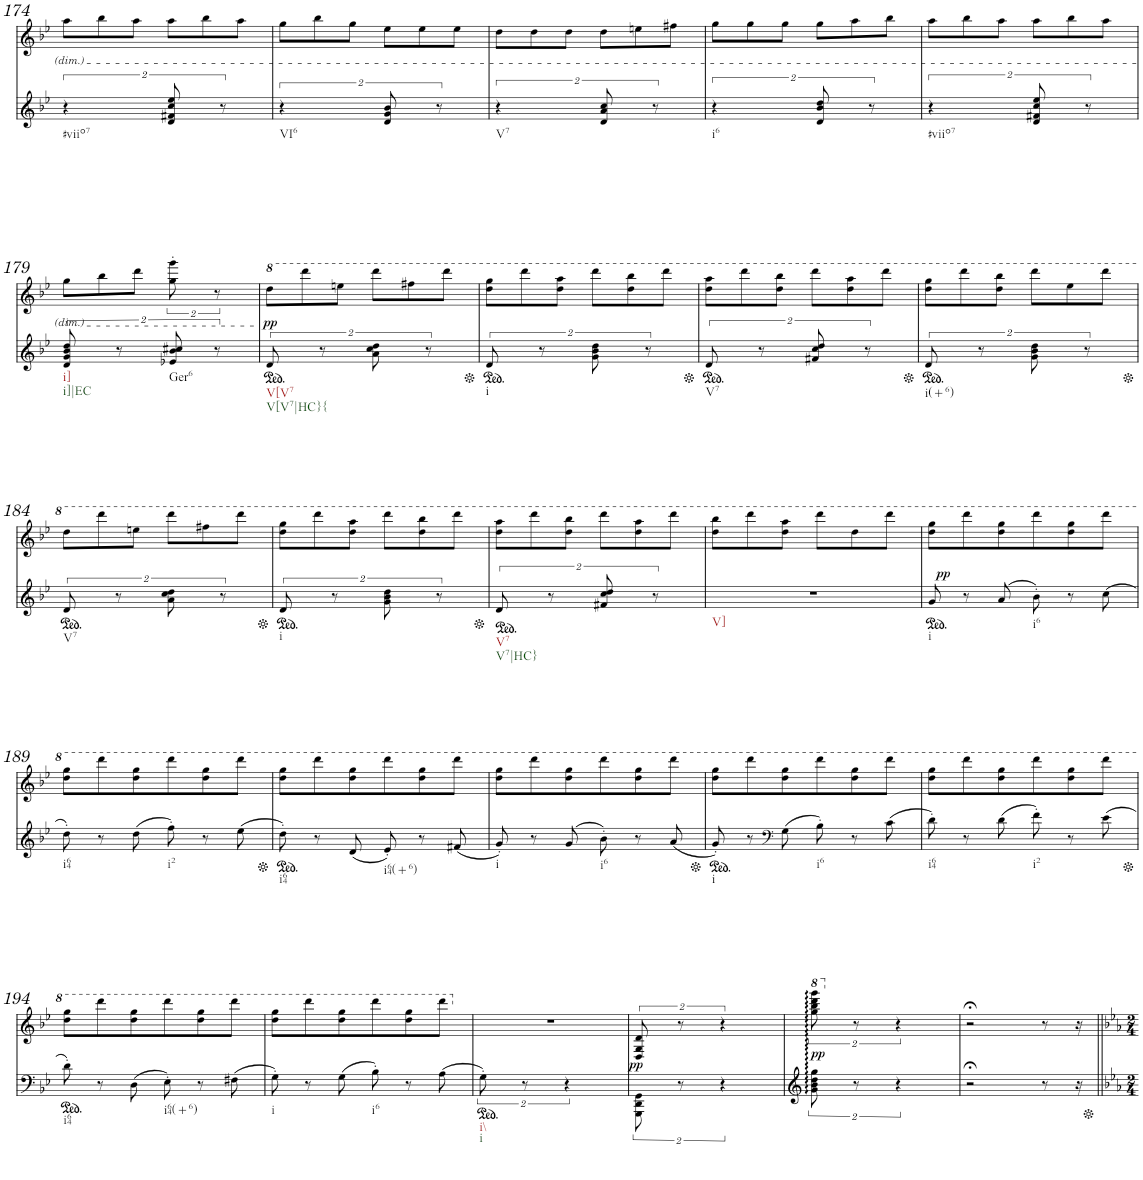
**kern	**kern	**dynam
*part1	*part1	*part1
*staff2	*staff1	*staff1/2
*I"Piano	*	*
*I'Pno.	*	*
!!LO:PB:g=z
*clefG2	*clefF4	*
*k[b-e-]	*k[b-e-]	*
*M6/8	*M6/8	*
=174	=174	=174
!LO:TX:b:t=#viio7	!	!
8%3r	8aa\L	.
.	8bb-\	.
.	8aa\J	.
16%3d/ 16%3f#X/ 16%3cc/ 16%3ee-/	8aa\L	.
.	8bb-\	.
16%3r	.	.
.	8aa\J	.
=175	=175	=175
!LO:TX:b:t=VI6	!	!
8%3r	8gg\L	.
.	8bb-\	.
.	8gg\J	.
16%3d/ 16%3g/ 16%3b-/	8ee-\L	.
.	8ee-\	.
16%3r	.	.
.	8ee-\J	.
=176	=176	=176
!LO:TX:b:t=V7	!	!
8%3r	8dd\L	.
.	8dd\	.
.	8dd\J	.
16%3d/ 16%3a/ 16%3cc/	8dd\L	.
.	8een\	.
16%3r	.	.
.	8ff#X\J	.
=177	=177	=177
!LO:TX:b:t=i6	!	!
8%3r	8gg\L	.
.	8gg\	.
.	8gg\J	.
16%3d/ 16%3b-/ 16%3dd/	8gg\L	.
.	8aa\	.
16%3r	.	.
.	8bb-\J	.
=178	=178	=178
!LO:TX:b:t=#viio7	!	!
8%3r	8aa\L	.
.	8bb-\	.
.	8aa\J	.
16%3d/ 16%3f#X/ 16%3cc/ 16%3ee-/	8aa\L	.
.	8bb-\	.
16%3r	.	.
.	8aa\J	.
!!LO:LB:g=z
=179	=179	=179
!LO:TX:b:t=i]	!	!
!LO:TX:b:t=i]|EC	!	!
16%3d/ 16%3g/ 16%3b-/ 16%3dd/	8gg\L	.
.	8bb-\	.
16%3r	.	.
.	8ddd\J	.
!LO:TX:b:t=Ger6	!	!
16%3e-X/ 16%3b-/ 16%3cc#X/	16%3gg\' 16%3ggg\'	.
16%3r	16%3r	.
=180	=180	=180
!LO:TX:b:t=V[V7	!	!
!LO:TX:b:t=V[V7|HC}{	!	!
!	!	!LO:DY:b
16%3d/	8ddd\L	pp
.	8dddd\	.
16%3r	.	.
.	8eeen\J	.
16%3a\ 16%3cc\ 16%3dd\	8dddd\L	.
.	8fff#X\	.
16%3r	.	.
.	8dddd\J	.
=181	=181	=181
!LO:TX:b:t=i	!	!
16%3d/	8ddd\ 8ggg\L	.
.	8dddd\	.
16%3r	.	.
.	8ddd\ 8aaa\J	.
16%3g\ 16%3b-\ 16%3dd\	8dddd\L	.
.	8ddd\ 8bbb-\	.
16%3r	.	.
.	8dddd\J	.
=182	=182	=182
!LO:TX:b:t=V7	!	!
16%3d/	8ddd\ 8aaa\L	.
.	8dddd\	.
16%3r	.	.
.	8ddd\ 8bbb-\J	.
16%3f#X/ 16%3cc/ 16%3dd/	8dddd\L	.
.	8ddd\ 8aaa\	.
16%3r	.	.
.	8dddd\J	.
=183	=183	=183
!LO:TX:b:t=i(+6)	!	!
16%3d/	8ddd\ 8ggg\L	.
.	8dddd\	.
16%3r	.	.
.	8ddd\ 8bbb-\J	.
16%3g\ 16%3b-\ 16%3dd\	8dddd\L	.
.	8eee-\	.
16%3r	.	.
.	8dddd\J	.
!!LO:LB:g=z
=184	=184	=184
!LO:TX:b:t=V7	!	!
16%3d/	8ddd\L	.
.	8dddd\	.
16%3r	.	.
.	8eeen\J	.
16%3a\ 16%3cc\ 16%3dd\	8dddd\L	.
.	8fff#X\	.
16%3r	.	.
.	8dddd\J	.
=185	=185	=185
!LO:TX:b:t=i	!	!
16%3d/	8ddd\ 8ggg\L	.
.	8dddd\	.
16%3r	.	.
.	8ddd\ 8aaa\J	.
16%3g\ 16%3b-\ 16%3dd\	8dddd\L	.
.	8ddd\ 8bbb-\	.
16%3r	.	.
.	8dddd\J	.
=186	=186	=186
!LO:TX:b:t=V7	!	!
!LO:TX:b:t=V7|HC}	!	!
16%3d/	8ddd\ 8aaa\L	.
.	8dddd\	.
16%3r	.	.
.	8ddd\ 8bbb-\J	.
16%3f#X/ 16%3cc/ 16%3dd/	8dddd\L	.
.	8ddd\ 8aaa\	.
16%3r	.	.
.	8dddd\J	.
=187	=187	=187
!LO:TX:b:t=V]	!	!
2.r	8ddd\ 8bbb-\L	.
.	8dddd\	.
.	8ddd\ 8aaa\J	.
.	8dddd\L	.
.	8ddd\	.
.	8dddd\J	.
=188	=188	=188
!LO:TX:b:t=i	!	!
!	!	!LO:DY:b
8g/	8ddd\ 8ggg\L	pp
8r	8dddd\	.
8a/	8ddd\ 8ggg\	.
!LO:TX:b:t=i6	!	!
8b-'\	8dddd\	.
8r	8ddd\ 8ggg\	.
8cc\	8dddd\J	.
!!LO:LB:g=z
=189	=189	=189
!LO:TX:b:t=i64	!	!
8dd'\	8ddd\ 8ggg\L	.
8r	8dddd\	.
8dd\	8ddd\ 8ggg\	.
!LO:TX:b:t=i2	!	!
8ff'\	8dddd\	.
8r	8ddd\ 8ggg\	.
8ee-\	8dddd\J	.
=190	=190	=190
!LO:TX:b:t=i64	!	!
8dd'\	8ddd\ 8ggg\L	.
8r	8dddd\	.
8d/	8ddd\ 8ggg\	.
!LO:TX:b:t=i64(+6)	!	!
8e-'/	8dddd\	.
8r	8ddd\ 8ggg\	.
8f#X/	8dddd\J	.
=191	=191	=191
!LO:TX:b:t=i	!	!
8g'/	8ddd\ 8ggg\L	.
8r	8dddd\	.
8g/	8ddd\ 8ggg\	.
!LO:TX:b:t=i6	!	!
8b-'\	8dddd\	.
8r	8ddd\ 8ggg\	.
8a/	8dddd\J	.
=192	=192	=192
!LO:TX:b:t=i	!	!
8g'/	8ddd\ 8ggg\L	.
8r	8dddd\	.
*clefF4	*	*
8G\	8ddd\ 8ggg\	.
!LO:TX:b:t=i6	!	!
8B-'\	8dddd\	.
8r	8ddd\ 8ggg\	.
8c\	8dddd\J	.
=193	=193	=193
!LO:TX:b:t=i64	!	!
8d'\	8ddd\ 8ggg\L	.
8r	8dddd\	.
8d\	8ddd\ 8ggg\	.
!LO:TX:b:t=i2	!	!
8f'\	8dddd\	.
8r	8ddd\ 8ggg\	.
8e-\	8dddd\J	.
!!LO:LB:g=z
=194	=194	=194
!LO:TX:b:t=i64	!	!
8d'\	8ddd\ 8ggg\L	.
8r	8dddd\	.
8D\	8ddd\ 8ggg\	.
!LO:TX:b:t=i64(+6)	!	!
8E-'\	8dddd\	.
8r	8ddd\ 8ggg\	.
8F#X\	8dddd\J	.
=195	=195	=195
!LO:TX:b:t=i	!	!
8G'\	8ddd\ 8ggg\L	.
8r	8dddd\	.
8G\	8ddd\ 8ggg\	.
!LO:TX:b:t=i6	!	!
8B-'\	8dddd\	.
8r	8ddd\ 8ggg\	.
8A\	8dddd\J	.
=196	=196	=196
*	*^	*
!LO:TX:b:t=i\\	!	!	!
!LO:TX:b:t=i	!	!	!
16%3G'\	2.r	2.ryy	.
16%3r	.	.	.
8%3r	.	.	.
*	*v	*v	*
=197	=197	=197
!	!	!LO:DY:b
16%3GGG\ 16%3DD\ 16%3GG\	16%3D/ 16%3G/ 16%3d/	pp
16%3r	16%3r	.
8%3r	8%3r	.
=198	=198	=198
*	*8va	*
!	!	!LO:DY:b
16%3g\ 16%3b-\ 16%3dd\ 16%3gg\	16%3ggg\ 16%3bbb-\ 16%3dddd\ 16%3gggg\	pp
*	*X8va	*
16%3r	16%3r	.
8%3r	8%3r	.
=199	=199	=199
2r;<	2r;<	.
8r	8r	.
16r	16r	.
=||	=||	=||
*-	*-	*-
